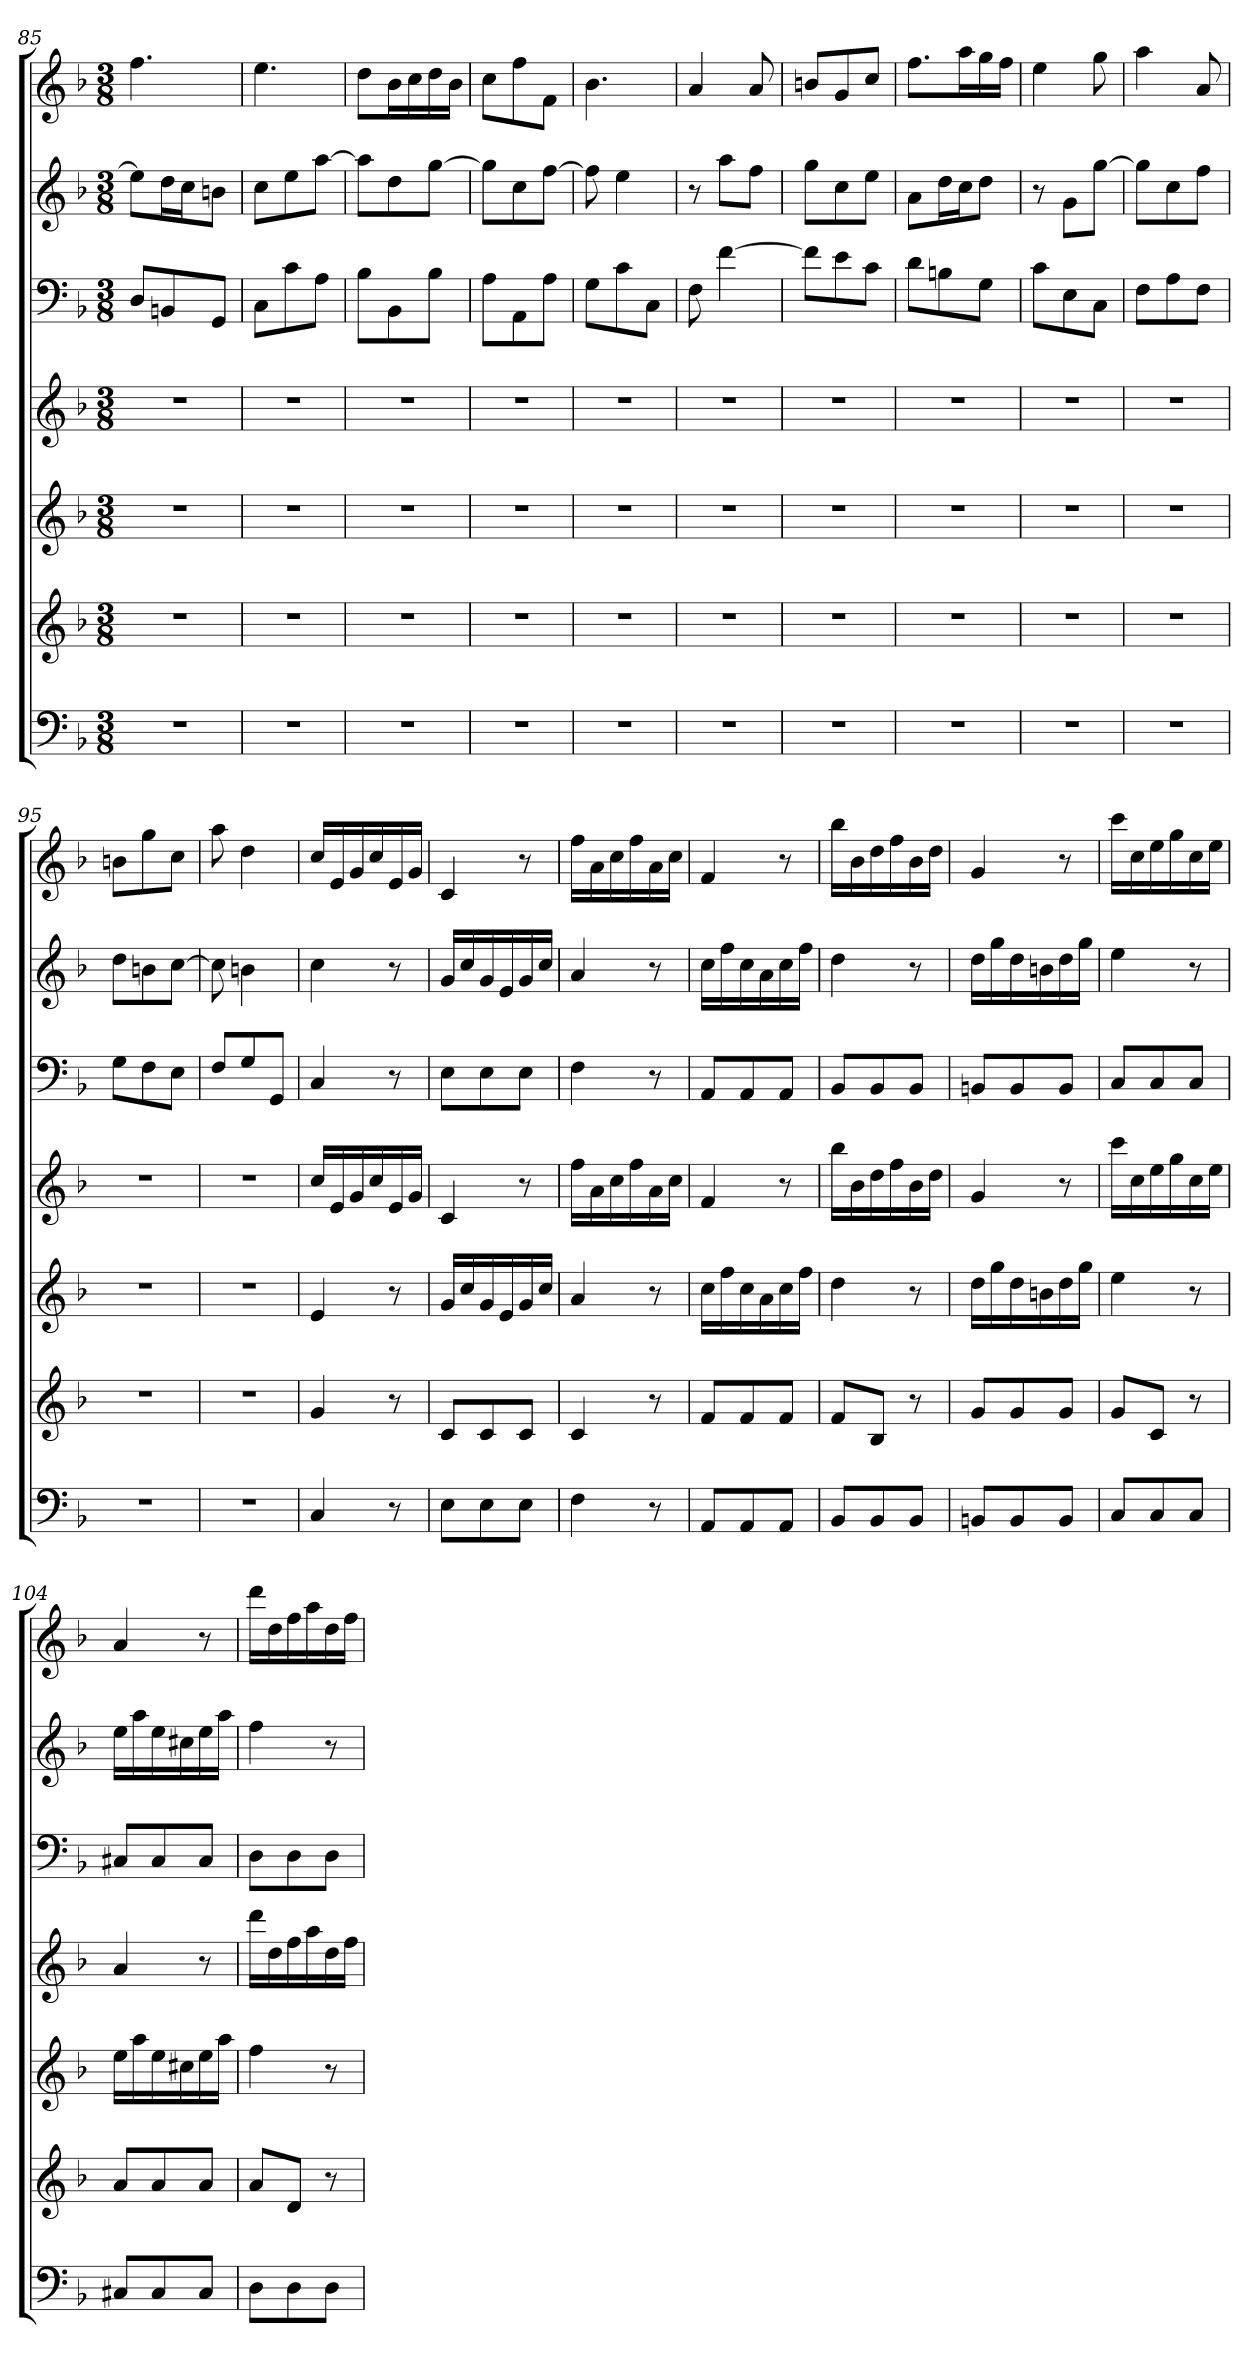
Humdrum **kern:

**kern	**kern	**kern	**kern	**kern	**kern	**kern
*part7	*part6	*part5	*part4	*part3	*part2	*part1
*staff7	*staff6	*staff5	*staff4	*staff3	*staff2	*staff1
*k[b-]	*k[b-]	*k[b-]	*k[b-]	*k[b-]	*k[b-]	*k[b-]
*F:	*F:	*F:	*F:	*F:	*F:	*F:
*M3/8	*M3/8	*M3/8	*M3/8	*M3/8	*M3/8	*M3/8
=85	=85	=85	=85	=85	=85	=85
4.r	4.r	4.r	4.r	8DL	8eeL]	4.ff
.	.	.	.	8BBn	16ddL	.
.	.	.	.	.	16ccJ	.
.	.	.	.	8GGJ	8bnJ	.
=86	=86	=86	=86	=86	=86	=86
4.r	4.r	4.r	4.r	8CL	8ccL	4.ee
.	.	.	.	8c	8ee	.
.	.	.	.	8AJ	[8aaJ	.
=87	=87	=87	=87	=87	=87	=87
4.r	4.r	4.r	4.r	8B-L	8aaL]	8ddL
.	.	.	.	8BB-	8dd	16b-L
.	.	.	.	.	.	16cc
.	.	.	.	8B-J	[8ggJ	16dd
.	.	.	.	.	.	16b-JJ
=88	=88	=88	=88	=88	=88	=88
4.r	4.r	4.r	4.r	8AL	8ggL]	8ccL
.	.	.	.	8AA	8cc	8ff
.	.	.	.	8AJ	[8ffJ	8fJ
=89	=89	=89	=89	=89	=89	=89
4.r	4.r	4.r	4.r	8GL	8ff]	4.b-
.	.	.	.	8c	4ee	.
.	.	.	.	8CJ	.	.
=90	=90	=90	=90	=90	=90	=90
4.r	4.r	4.r	4.r	8F	8r	4a
.	.	.	.	[4f	8aaL	.
.	.	.	.	.	8ffJ	8a
=91	=91	=91	=91	=91	=91	=91
4.r	4.r	4.r	4.r	8fL]	8ggL	8bnL
.	.	.	.	8e	8cc	8g
.	.	.	.	8cJ	8eeJ	8ccJ
=92	=92	=92	=92	=92	=92	=92
4.r	4.r	4.r	4.r	8dL	8aL	8.ffL
.	.	.	.	8Bn	16ddL	.
.	.	.	.	.	16ccJ	16aaL
.	.	.	.	8GJ	8ddJ	16gg
.	.	.	.	.	.	16ffJJ
=93	=93	=93	=93	=93	=93	=93
4.r	4.r	4.r	4.r	8cL	8r	4ee
.	.	.	.	8E	8gL	.
.	.	.	.	8CJ	[8ggJ	8gg
=94	=94	=94	=94	=94	=94	=94
4.r	4.r	4.r	4.r	8FL	8ggL]	4aa
.	.	.	.	8A	8cc	.
.	.	.	.	8FJ	8ffJ	8a
=95	=95	=95	=95	=95	=95	=95
4.r	4.r	4.r	4.r	8GL	8ddL	8bnL
.	.	.	.	8F	8bn	8gg
.	.	.	.	8EJ	[8ccJ	8ccJ
=96	=96	=96	=96	=96	=96	=96
4.r	4.r	4.r	4.r	8FL	8cc]	8aa
.	.	.	.	8G	4bn	4dd
.	.	.	.	8GGJ	.	.
=97	=97	=97	=97	=97	=97	=97
4C	4g	4e	16ccLL	4C	4cc	16ccLL
.	.	.	16e	.	.	16e
.	.	.	16g	.	.	16g
.	.	.	16cc	.	.	16cc
8r	8r	8r	16e	8r	8r	16e
.	.	.	16gJJ	.	.	16gJJ
=98	=98	=98	=98	=98	=98	=98
8EL	8cL	16gLL	4c	8EL	16gLL	4c
.	.	16cc	.	.	16cc	.
8E	8c	16g	.	8E	16g	.
.	.	16e	.	.	16e	.
8EJ	8cJ	16g	8r	8EJ	16g	8r
.	.	16ccJJ	.	.	16ccJJ	.
=99	=99	=99	=99	=99	=99	=99
4F	4c	4a	16ffLL	4F	4a	16ffLL
.	.	.	16a	.	.	16a
.	.	.	16cc	.	.	16cc
.	.	.	16ff	.	.	16ff
8r	8r	8r	16a	8r	8r	16a
.	.	.	16ccJJ	.	.	16ccJJ
=100	=100	=100	=100	=100	=100	=100
8AAL	8fL	16ccLL	4f	8AAL	16ccLL	4f
.	.	16ff	.	.	16ff	.
8AA	8f	16cc	.	8AA	16cc	.
.	.	16a	.	.	16a	.
8AAJ	8fJ	16cc	8r	8AAJ	16cc	8r
.	.	16ffJJ	.	.	16ffJJ	.
=101	=101	=101	=101	=101	=101	=101
8BB-L	8fL	4dd	16bb-LL	8BB-L	4dd	16bb-LL
.	.	.	16b-	.	.	16b-
8BB-	8B-J	.	16dd	8BB-	.	16dd
.	.	.	16ff	.	.	16ff
8BB-J	8r	8r	16b-	8BB-J	8r	16b-
.	.	.	16ddJJ	.	.	16ddJJ
=102	=102	=102	=102	=102	=102	=102
8BBnL	8gL	16ddLL	4g	8BBnL	16ddLL	4g
.	.	16gg	.	.	16gg	.
8BB	8g	16dd	.	8BB	16dd	.
.	.	16bn	.	.	16bn	.
8BBJ	8gJ	16dd	8r	8BBJ	16dd	8r
.	.	16ggJJ	.	.	16ggJJ	.
=103	=103	=103	=103	=103	=103	=103
8CL	8gL	4ee	16cccLL	8CL	4ee	16cccLL
.	.	.	16cc	.	.	16cc
8C	8cJ	.	16ee	8C	.	16ee
.	.	.	16gg	.	.	16gg
8CJ	8r	8r	16cc	8CJ	8r	16cc
.	.	.	16eeJJ	.	.	16eeJJ
=104	=104	=104	=104	=104	=104	=104
8C#XL	8aL	16eeLL	4a	8C#XL	16eeLL	4a
.	.	16aa	.	.	16aa	.
8C#	8a	16ee	.	8C#	16ee	.
.	.	16cc#X	.	.	16cc#X	.
8C#J	8aJ	16ee	8r	8C#J	16ee	8r
.	.	16aaJJ	.	.	16aaJJ	.
=105	=105	=105	=105	=105	=105	=105
8DL	8aL	4ff	16dddLL	8DL	4ff	16dddLL
.	.	.	16dd	.	.	16dd
8D	8dJ	.	16ff	8D	.	16ff
.	.	.	16aa	.	.	16aa
8DJ	8r	8r	16dd	8DJ	8r	16dd
.	.	.	16ffJJ	.	.	16ffJJ
=	=	=	=	=	=	=
*-	*-	*-	*-	*-	*-	*-
